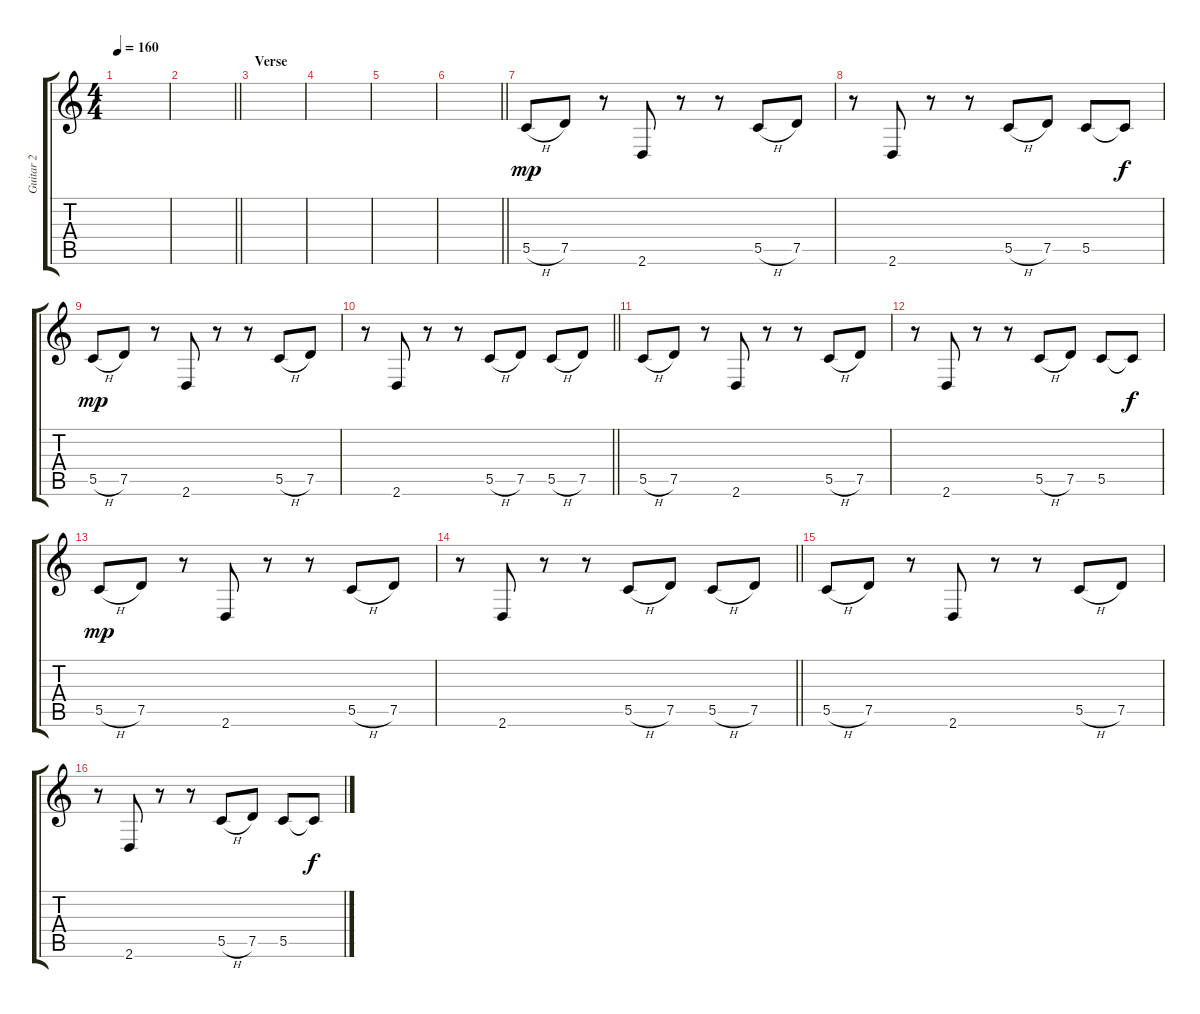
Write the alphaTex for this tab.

\track ("Guitar 2" "Guitar 2") {instrument overdrivenguitar}
\staff {score tabs}
\tuning (D4 A3 F3 C3 G2 C2) {hide}
\ts (4 4)
\tempo 160
\clef g2
\ks c
|
\barLineRight lightlight
|
\section ("" "Verse")
|
|
|
\barLineRight lightlight
|
5.5{h}.8{dy mp volume 4 instrument overdrivenguitar} 7.5.8 r.8 2.6.8 r.8 r.8 5.5{h}.8 7.5.8 |
r.8 2.6.8 r.8 r.8 5.5{h}.8 7.5.8 5.5.8 5.5{t}.8{dy f} |
5.5{h}.8{dy mp} 7.5.8 r.8 2.6.8 r.8 r.8 5.5{h}.8 7.5.8 |
\barLineRight lightlight
r.8 2.6.8 r.8 r.8 5.5{h}.8 7.5.8 5.5{h}.8 7.5.8 |
5.5{h}.8{volume 7} 7.5.8 r.8 2.6.8 r.8 r.8 5.5{h}.8 7.5.8 |
r.8 2.6.8 r.8 r.8 5.5{h}.8 7.5.8 5.5.8 5.5{t}.8{dy f} |
5.5{h}.8{dy mp} 7.5.8 r.8 2.6.8 r.8 r.8 5.5{h}.8 7.5.8 |
\barLineRight lightlight
r.8 2.6.8 r.8 r.8 5.5{h}.8 7.5.8 5.5{h}.8 7.5.8 |
5.5{h}.8{volume 13 instrument overdrivenguitar} 7.5.8 r.8 2.6.8 r.8 r.8 5.5{h}.8 7.5.8 |
r.8 2.6.8 r.8 r.8 5.5{h}.8 7.5.8 5.5.8 5.5{t}.8{dy f}
